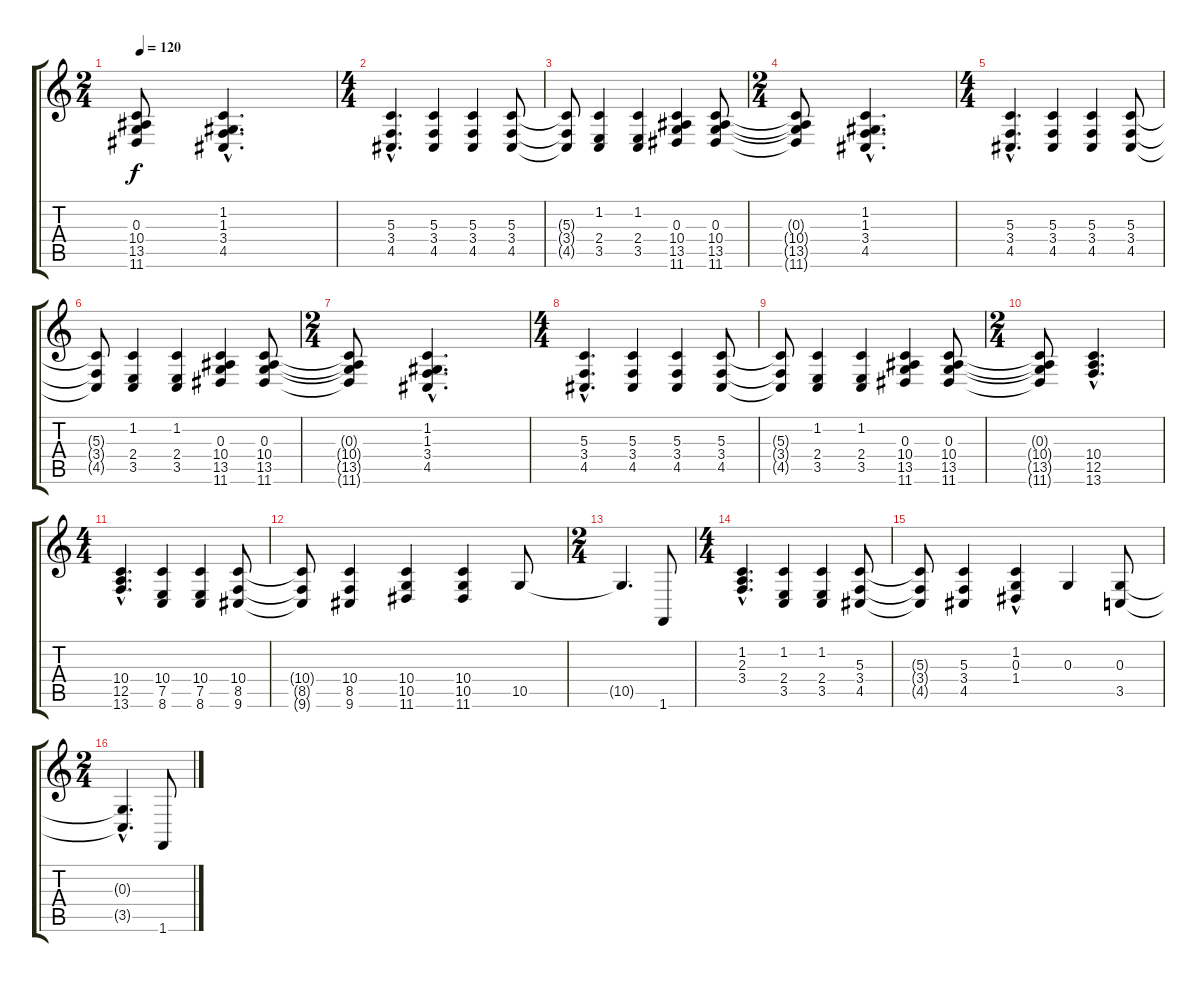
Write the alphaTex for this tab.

\track "" {instrument harpsichord}
\staff {score tabs}
\tuning (E4 B3 G3 D3 A2 E2) {hide}
\ts (2 4)
\tempo 120
\clef g2
\ks c
(0.3{t} 10.4{t} 13.5{t} 11.6{t}).8{dy f} (1.2{hac} 1.3{hac} 3.4{hac} 4.5{hac}).4{d} |
\ts (4 4)
(5.3{hac} 3.4{hac} 4.5{hac}).4{d} (5.3 3.4 4.5).4 (5.3 3.4 4.5).4 (5.3 3.4 4.5).8 |
(5.3{t} 3.4{t} 4.5{t}).8 (1.2 2.4 3.5).4 (1.2 2.4 3.5).4 (0.3 10.4 13.5 11.6).4 (0.3 10.4 13.5 11.6).8 |
\ts (2 4)
(0.3{t} 10.4{t} 13.5{t} 11.6{t}).8 (1.2{hac} 1.3{hac} 3.4{hac} 4.5{hac}).4{d} |
\ts (4 4)
(5.3{hac} 3.4{hac} 4.5{hac}).4{d} (5.3 3.4 4.5).4 (5.3 3.4 4.5).4 (5.3 3.4 4.5).8 |
(5.3{t} 3.4{t} 4.5{t}).8 (1.2 2.4 3.5).4 (1.2 2.4 3.5).4 (0.3 10.4 13.5 11.6).4 (0.3 10.4 13.5 11.6).8 |
\ts (2 4)
(0.3{t} 10.4{t} 13.5{t} 11.6{t}).8 (1.2{hac} 1.3{hac} 3.4{hac} 4.5{hac}).4{d} |
\ts (4 4)
(5.3{hac} 3.4{hac} 4.5{hac}).4{d} (5.3 3.4 4.5).4 (5.3 3.4 4.5).4 (5.3 3.4 4.5).8 |
(5.3{t} 3.4{t} 4.5{t}).8 (1.2 2.4 3.5).4 (1.2 2.4 3.5).4 (0.3 10.4 13.5 11.6).4 (0.3 10.4 13.5 11.6).8 |
\ts (2 4)
(0.3{t} 10.4{t} 13.5{t} 11.6{t}).8 (10.4{hac} 12.5{hac} 13.6{hac}).4{d} |
\ts (4 4)
(10.4{hac} 12.5{hac} 13.6{hac}).4{d} (10.4 7.5 8.6).4 (10.4 7.5 8.6).4 (10.4 8.5 9.6).8 |
(10.4{t} 8.5{t} 9.6{t}).8 (10.4 8.5 9.6).4 (10.4 10.5 11.6).4 (10.4 10.5 11.6).4 10.5.8 |
\ts (2 4)
10.5{t}.4{d} 1.6.8 |
\ts (4 4)
(1.2{hac} 2.3{hac} 3.4{hac}).4{d} (1.2 2.4 3.5).4 (1.2 2.4 3.5).4 (5.3 3.4 4.5).8 |
(5.3{t} 3.4{t} 4.5{t}).8 (5.3 3.4 4.5).4 (1.2{hac} 0.3 1.4).4 0.3.4 (0.3 3.5).8 |
\ts (2 4)
(0.3{hac t} 3.5{hac t}).4{d} 1.6.8
